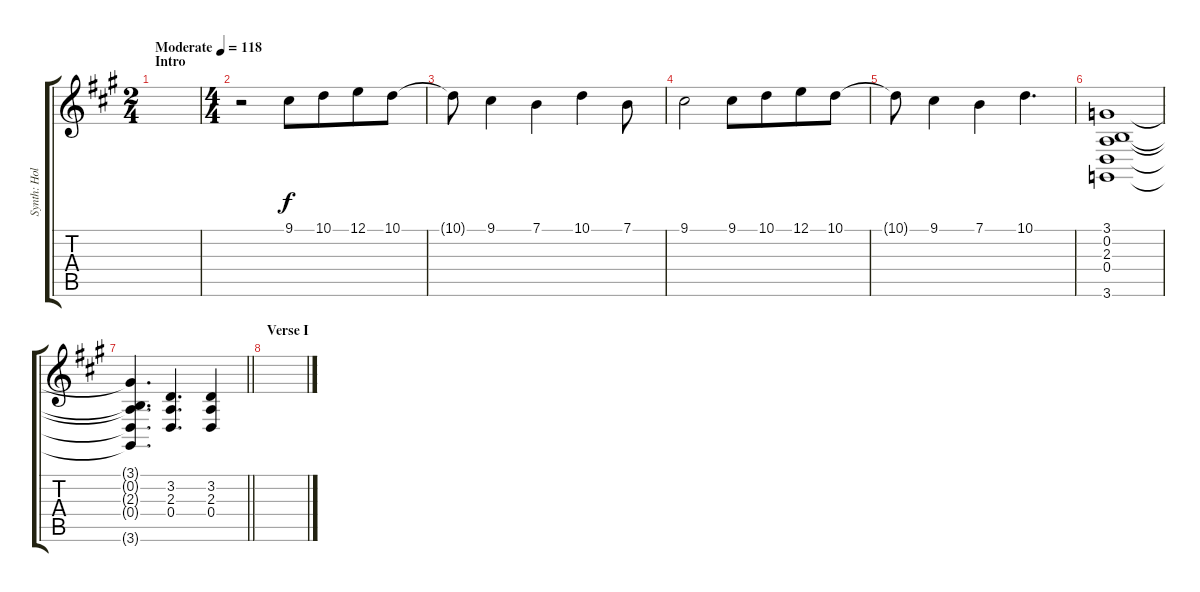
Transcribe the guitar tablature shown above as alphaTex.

\track ("Synth: Holly" "Synth: Hol") {instrument synthstrings1}
\staff {score tabs}
\tuning (E4 B3 G3 D3 A2 E2) {hide}
\ts (2 4)
\section ("" "Intro")
\tempo (118 "Moderate")
\clef g2
\ks a
|
\ts (4 4)
r.2 9.1.8 10.1.8{beam merge} 12.1.8 10.1.8 |
10.1{t}.8 9.1.4 7.1.4 10.1.4 7.1.8 |
9.1.2 9.1.8 10.1.8{beam merge} 12.1.8 10.1.8 |
10.1{t}.8 9.1.4 7.1.4 10.1.4{d} |
(3.1 0.2 2.3 0.4 3.6).1 |
\barLineRight lightlight
(3.1{t} 0.2{t} 2.3{t} 0.4{t} 3.6{t}).4{d} (3.2 2.3 0.4).4{d} (3.2 2.3 0.4).4 |
\section ("" "Verse I")
